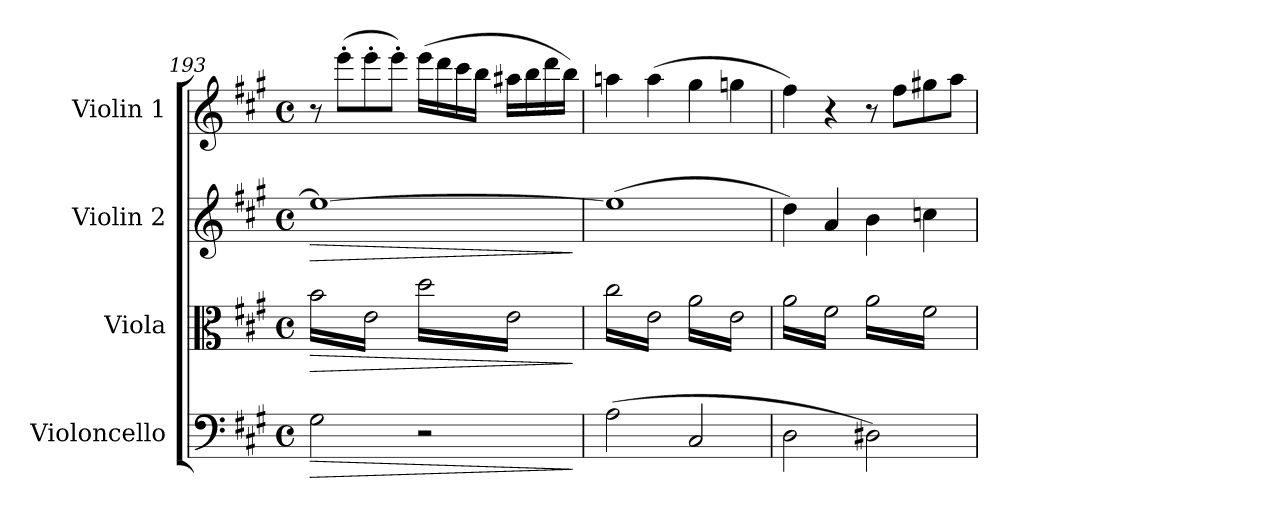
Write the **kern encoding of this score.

**kern	**dynam	**kern	**dynam	**kern	**dynam	**kern
*part4	*part4	*part3	*part3	*part2	*part2	*part1
*staff4	*staff4	*staff3	*staff3	*staff2	*staff2	*staff1
*I"Violoncello	*	*I"Viola	*	*I"Violin 2	*	*I"Violin 1
*I'Vc	*	*I'Vla	*	*I'Vln	*	*I'Vln
*clefF4	*	*clefC3	*	*clefG2	*	*clefG2
*k[f#c#g#]	*	*k[f#c#g#]	*	*k[f#c#g#]	*	*k[f#c#g#]
*M4/4	*	*M4/4	*	*M4/4	*	*M4/4
*met(c)	*	*met(c)	*	*met(c)	*	*met(c)
=193	=193	=193	=193	=193	=193	=193
!	!LO:HP:b	!	!LO:HP:b	!	!LO:HP:b	!
*	*	*tremolo	*	*	*	*
2G#\	>	(16b\LL	>	1ee_	>	8r
.	.	16e\	.	.	.	.
.	.	16b\	.	.	.	(8eee'\L
.	.	16e\	.	.	.	.
.	.	16b\	.	.	.	8eee'\
.	.	16e\	.	.	.	.
.	.	16b\	.	.	.	8eee'\J)
.	.	16e\JJ	.	.	.	.
2r	.	16dd\LL	.	.	.	(16eee\LL
.	.	16e\)	.	.	.	16ddd\
.	.	16dd\	.	.	.	16ccc#\
.	.	16e\)	.	.	.	16bb\JJ
.	.	16dd\	.	.	.	16aa#X\LL
.	.	16e\)	.	.	.	16bb\
.	.	16dd\	.	.	.	16ddd\
.	.	16e\)JJ	.	.	.	16bb\JJ)
.	]	.	]	.	]	.
!!LO:LB:g=z
=194	=194	=194	=194	=194	=194	=194
(2A\	.	(16cc#\LL	.	(1ee]	.	4aan\
.	.	16e\	.	.	.	.
.	.	16cc#\	.	.	.	.
.	.	16e\	.	.	.	.
.	.	16cc#\	.	.	.	(4aa\
.	.	16e\	.	.	.	.
.	.	16cc#\	.	.	.	.
.	.	16e\JJ	.	.	.	.
2C#/	.	16a\LL	.	.	.	4gg#\
.	.	16e\)	.	.	.	.
.	.	16a\	.	.	.	.
.	.	16e\)	.	.	.	.
.	.	16a\	.	.	.	4ggn\
.	.	16e\)	.	.	.	.
.	.	16a\	.	.	.	.
.	.	16e\)JJ	.	.	.	.
=195	=195	=195	=195	=195	=195	=195
2D\	.	(16a\LL	.	4dd\)	.	4ff#\)
.	.	16f#\	.	.	.	.
.	.	16a\	.	.	.	.
.	.	16f#\	.	.	.	.
.	.	16a\	.	4a/	.	4r
.	.	16f#\	.	.	.	.
.	.	16a\	.	.	.	.
.	.	16f#\JJ	.	.	.	.
2D#X\)	.	16a\LL	.	4b\	.	8r
.	.	16f#\)	.	.	.	.
.	.	16a\	.	.	.	8ff#\L
.	.	16f#\)	.	.	.	.
.	.	16a\	.	4ccn\	.	8gg#X\
.	.	16f#\)	.	.	.	.
.	.	16a\	.	.	.	8aa\J
.	.	16f#\)JJ	.	.	.	.
*	*	*Xtremolo	*	*	*	*
.	.	.	.	.	.	.
.	.	.	.	.	.	.
.	.	.	.	.	.	.
.	.	.	.	.	.	.
=	=	=	=	=	=	=
*-	*-	*-	*-	*-	*-	*-
